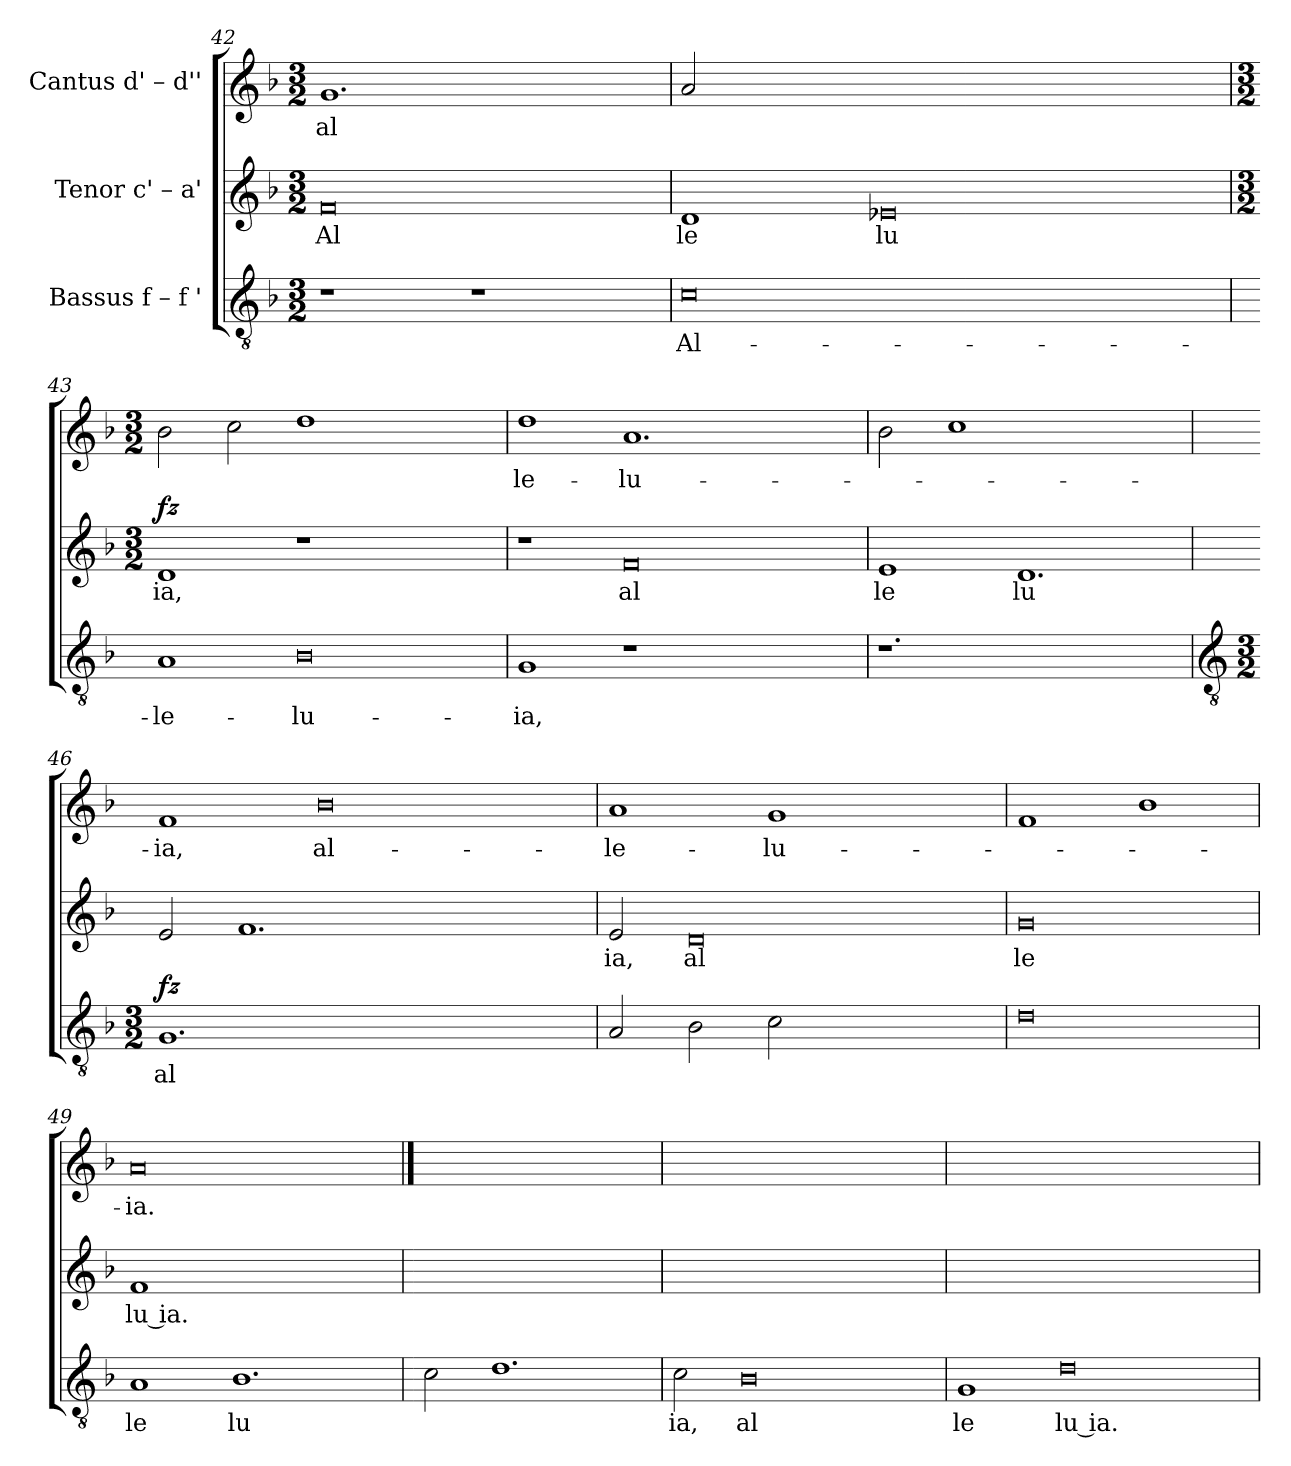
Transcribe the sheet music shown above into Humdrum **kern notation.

**kern	**text	**dynam	**kern	**text	**dynam	**kern	**text
*part3	*part3	*part3	*part2	*part2	*part2	*part1	*part1
*staff3	*staff3	*staff3	*staff2	*staff2	*staff2	*staff1	*staff1
*I"Bassus  f – f '	*	*	*I"Tenor  c' – a'	*	*	*I"Cantus  d' – d''	*
*clefGv2	*	*	*clefG2	*	*	*clefG2	*
*k[b-]	*	*	*k[b-]	*	*	*k[b-]	*
*F:	*	*	*F:	*	*	*F:	*
*M3/2	*	*	*M3/2	*	*	*M3/2	*
=42A	=42A	=42A	=42A	=42A	=42A	=42A	=42A
!	!	!	!	!LO:LY:b	!	!	!LO:LY:b
1r	.	.	0f	Al	.	1.g	al
1r	.	.	.	.	.	.	.
.	.	.	.	.	.	2ryy	.
=42B	=42B	=42B	=42B	=42B	=42B	=42B	=42B
!	!LO:LY:b	!	!	!LO:LY:b	!	!	!
0c	Al-	.	1d	le	.	2a/	.
.	.	.	.	.	.	0ryy	.
!	!	!	!	!LO:LY:b	!	!	!
.	.	.	0e-X	lu	.	.	.
1ryy	.	.	.	.	.	.	.
.	.	.	.	.	.	2ryy	.
!!LO:LB:g=z
=43	=43	=43	=43	=43	=43	=43	=43
*	*	*	*M3/2	*	*	*M3/2	*
!	!LO:LY:b	!	!	!LO:LY:b	!LO:DY:b	!	!
1A	-le-	.	1d	ia,	fz	2b-\	.
.	.	.	.	.	.	2cc\	.
!	!LO:LY:b	!	!	!	!	!	!
0B-	-lu-	.	1r	.	.	1dd	.
.	.	.	1ryy	.	.	1ryy	.
=44	=44	=44	=44	=44	=44	=44	=44
!	!LO:LY:b	!	!	!	!	!	!LO:LY:b
1G	-ia,	.	1r	.	.	1dd	le-
!	!	!	!	!LO:LY:b	!	!	!LO:LY:b
1r	.	.	0f	al	.	1.a	-lu-
1ryy	.	.	.	.	.	.	.
.	.	.	.	.	.	2ryy	.
=45	=45	=45	=45	=45	=45	=45	=45
!	!	!	!	!LO:LY:b	!	!	!
1.r	.	.	1e	le	.	2b-\	.
.	.	.	.	.	.	1cc	.
!	!	!	!	!LO:LY:b	!	!	!
.	.	.	1.d	lu	.	.	.
1ryy	.	.	.	.	.	1ryy	.
!!LO:LB:g=z
=46	=46	=46	=46	=46	=46	=46	=46
*clefGv2	*	*	*	*	*	*	*
*M3/2	*	*	*	*	*	*	*
!	!LO:LY:b	!LO:DY:b	!	!	!	!	!LO:LY:b
1.G	al	fz	2e/	.	.	1f	-ia,
.	.	.	1.f	.	.	.	.
!	!	!	!	!	!	!	!LO:LY:b
.	.	.	.	.	.	0b-	al-
1.ryy	.	.	.	.	.	.	.
.	.	.	1ryy	.	.	.	.
=47	=47	=47	=47	=47	=47	=47	=47
!	!	!	!	!LO:LY:b	!	!	!LO:LY:b
2A/	.	.	2e/	ia,	.	1a	-le-
!	!	!	!	!LO:LY:b	!	!	!
2B-\	.	.	0d	al	.	.	.
!	!	!	!	!	!	!	!LO:LY:b
2c\	.	.	.	.	.	1g	-lu-
1ryy	.	.	.	.	.	.	.
.	.	.	.	.	.	2ryy	.
=48	=48	=48	=48	=48	=48	=48	=48
!	!	!	!	!LO:LY:b	!	!	!
0d	.	.	0g	le	.	1f	.
.	.	.	.	.	.	1b-	.
=49	=49	=49	=49	=49	=49	=49	=49
!	!LO:LY:b	!	!	!LO:LY:b	!	!	!LO:LY:b
1A	le	.	1f	lu ia.	.	0a	-ia.
!	!LO:LY:b	!	!	!	!	!	!
1.B-	lu	.	1.ryy	.	.	.	.
.	.	.	.	.	.	2ryy	.
=	==	==	=	==	==	==	==
2c\	.	.	1.ryy	.	.	1.ryy	.
1.d	.	.	.	.	.	.	.
.	.	.	2ryy	.	.	2ryy	.
=	=	=	=	=	=	=	=
!	!LO:LY:b	!	!	!	!	!	!
2c\	ia,	.	1.ryy	.	.	1.ryy	.
!	!LO:LY:b	!	!	!	!	!	!
0B-	al	.	.	.	.	.	.
.	.	.	1ryy	.	.	1ryy	.
=	=	=	=	=	=	=	=
!	!LO:LY:b	!	!	!	!	!	!
1G	le	.	1.ryy	.	.	1.ryy	.
!	!LO:LY:b	!	!	!	!	!	!
0d	lu ia.	.	.	.	.	.	.
.	.	.	1.ryy	.	.	1.ryy	.
=	=	=	=	=	=	=	=
*-	*-	*-	*-	*-	*-	*-	*-
